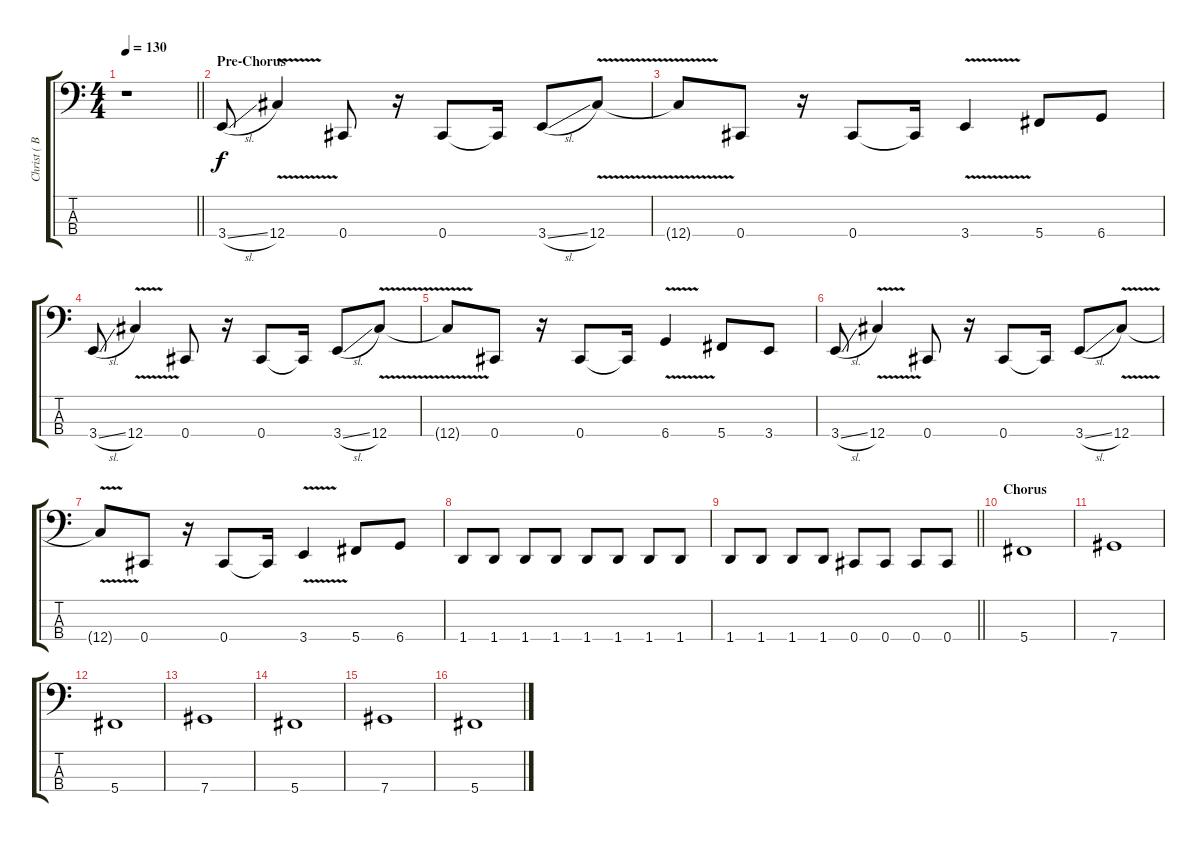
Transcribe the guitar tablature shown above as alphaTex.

\track ("Christ ( Bass )" "Christ ( B") {instrument slapbass1}
\staff {score tabs}
\tuning (Gb2 Db2 Ab1 Db1) {hide}
\ts (4 4)
\tempo 130
\clef f4
\barLineRight lightlight
\ks c
r.1{dy f} |
\section ("" "Pre-Chorus")
3.4{sl}.8 12.4{v}.4 0.4.8 r.16 0.4.8 0.4{t}.16 3.4{sl}.8 12.4{v}.8 |
12.4{t}.8 0.4.8 r.16 0.4.8 0.4{t}.16 3.4{v}.4 5.4.8 6.4.8 |
3.4{sl}.8 12.4{v}.4 0.4.8 r.16 0.4.8 0.4{t}.16 3.4{sl}.8 12.4{v}.8 |
12.4{t}.8 0.4.8 r.16 0.4.8 0.4{t}.16 6.4{v}.4 5.4.8 3.4.8 |
3.4{sl}.8 12.4{v}.4 0.4.8 r.16 0.4.8 0.4{t}.16 3.4{sl}.8 12.4{v}.8 |
12.4{t}.8 0.4.8 r.16 0.4.8 0.4{t}.16 3.4{v}.4 5.4.8 6.4.8 |
1.4.8 1.4.8 1.4.8 1.4.8 1.4.8 1.4.8 1.4.8 1.4.8 |
\barLineRight lightlight
1.4.8 1.4.8 1.4.8 1.4.8 0.4.8 0.4.8 0.4.8 0.4.8 |
\section ("" "Chorus")
5.4.1 |
7.4.1 |
5.4.1 |
7.4.1 |
5.4.1 |
7.4.1 |
5.4.1
